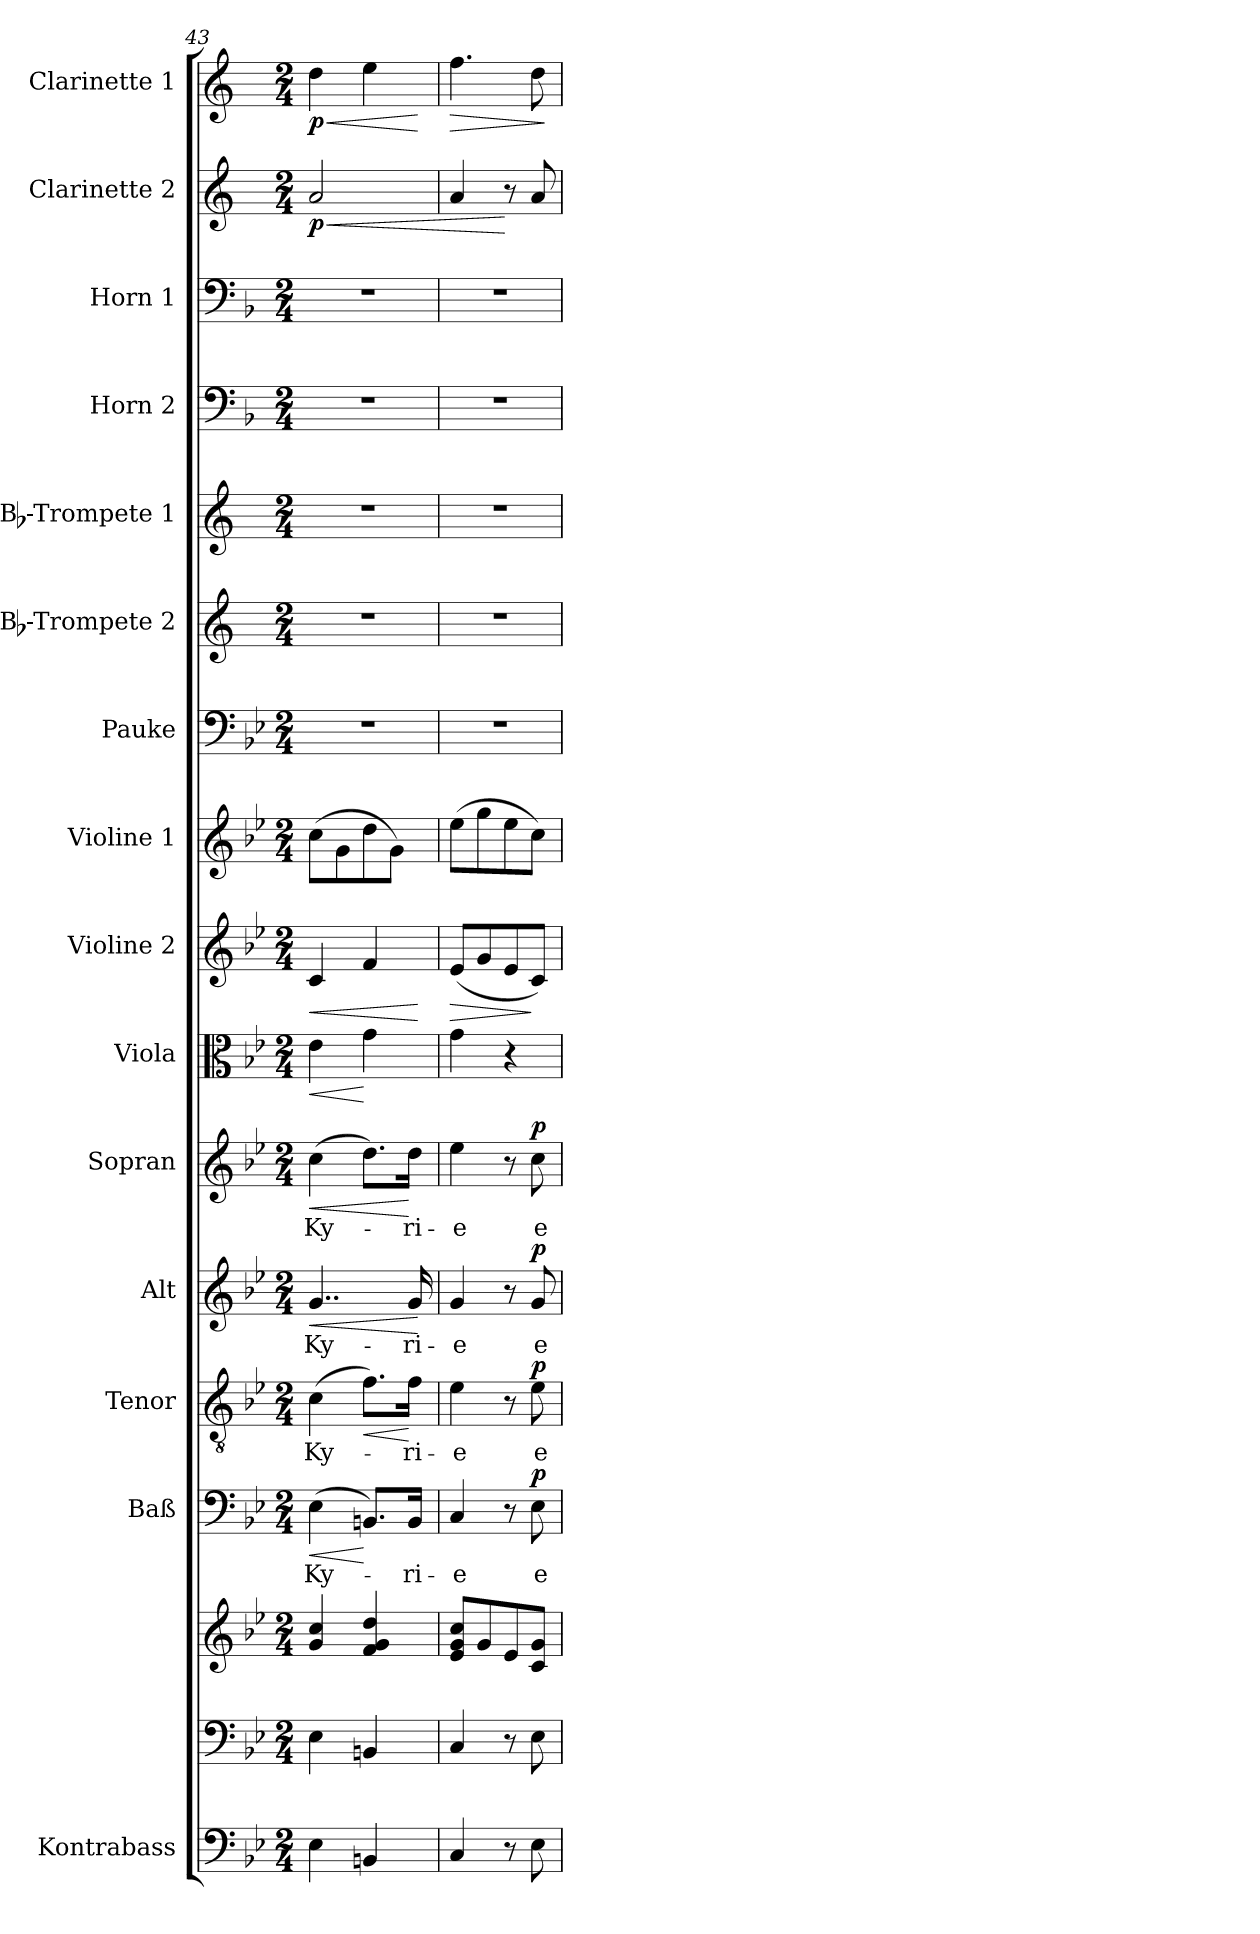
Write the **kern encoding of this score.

**kern	**kern	**kern	**kern	**text	**dynam	**kern	**text	**dynam	**kern	**text	**dynam	**kern	**text	**dynam	**kern	**dynam	**kern	**dynam	**kern	**kern	**kern	**kern	**kern	**kern	**kern	**dynam	**kern	**dynam
*part16	*part15	*part15	*part14	*part14	*part14	*part13	*part13	*part13	*part12	*part12	*part12	*part11	*part11	*part11	*part10	*part10	*part9	*part9	*part8	*part7	*part6	*part5	*part4	*part3	*part2	*part2	*part1	*part1
*staff17	*staff16	*staff15	*staff14	*staff14	*staff14	*staff13	*staff13	*staff13	*staff12	*staff12	*staff12	*staff11	*staff11	*staff11	*staff10	*staff10	*staff9	*staff9	*staff8	*staff7	*staff6	*staff5	*staff4	*staff3	*staff2	*staff2	*staff1	*staff1
*I"Kontrabass	*	*	*I"Baß	*	*	*I"Tenor	*	*	*I"Alt	*	*	*I"Sopran	*	*	*I"Viola	*	*I"Violine 2	*	*I"Violine 1	*I"Pauke	*I"Bb-Trompete 2	*I"Bb-Trompete 1	*I"Horn 2	*I"Horn 1	*I"Clarinette 2	*	*I"Clarinette 1	*
*I'Kb.	*	*	*I'Baß	*	*	*I'Ten	*	*	*I'Alt	*	*	*I'Sop	*	*	*I'Vla.	*	*I'Vln. 2	*	*I'Vln. 1	*I'Pk.	*I'Bb Trp. 2	*I'Bb Trp. 1	*I'Hrn. 2	*I'Hrn. 1	*I'Cl. 2	*	*I'Cl. 1	*
*clefF4	*clefF4	*clefG2	*clefF4	*	*	*clefGv2	*	*	*clefG2	*	*	*clefG2	*	*	*clefC3	*	*clefG2	*	*clefG2	*clefF4	*clefG2	*clefG2	*clefF4	*clefF4	*clefG2	*	*clefG2	*
*ITrd7c12	*	*	*	*	*	*	*	*	*	*	*	*	*	*	*	*	*	*	*	*	*ITrd1c2	*ITrd1c2	*ITrd4c7	*ITrd4c7	*ITrd1c2	*	*ITrd1c2	*
*k[b-e-]	*k[b-e-]	*k[b-e-]	*k[b-e-]	*	*	*k[b-e-]	*	*	*k[b-e-]	*	*	*k[b-e-]	*	*	*k[b-e-]	*	*k[b-e-]	*	*k[b-e-]	*k[b-e-]	*k[b-e-]	*k[b-e-]	*k[b-e-]	*k[b-e-]	*k[b-e-]	*	*k[b-e-]	*
*B-:	*B-:	*B-:	*B-:	*	*	*B-:	*	*	*B-:	*	*	*B-:	*	*	*B-:	*	*B-:	*	*B-:	*B-:	*B-:	*B-:	*B-:	*B-:	*B-:	*	*B-:	*
*M2/4	*M2/4	*M2/4	*M2/4	*	*	*M2/4	*	*	*M2/4	*	*	*M2/4	*	*	*M2/4	*	*M2/4	*	*M2/4	*M2/4	*M2/4	*M2/4	*M2/4	*M2/4	*M2/4	*	*M2/4	*
=43	=43	=43	=43	=43	=43	=43	=43	=43	=43	=43	=43	=43	=43	=43	=43	=43	=43	=43	=43	=43	=43	=43	=43	=43	=43	=43	=43	=43
!	!	!	!	!LO:LY:b	!LO:HP:b	!	!LO:LY:b	!	!	!LO:LY:b	!LO:HP:b	!	!LO:LY:b	!LO:HP:b	!	!LO:HP:b	!	!LO:HP:b	!	!	!	!	!	!	!	!LO:HP:b	!	!LO:HP:b
!	!	!	!	!	!	!	!	!	!	!	!	!	!	!	!	!	!	!	!	!	!	!	!	!	!	!LO:DY:n=1:b	!	!LO:DY:n=1:b
4EE-\	4E-\	4g/ 4cc/	(>4E-\	Ky-	<	(>4c\	Ky-	.	4..g/	Ky-	<	(>4cc\	Ky-	<	4e-\	<	4c/	<	(>8cc\L	2r	2r	2r	2r	2r	2g/	< p	4cc\	< p
.	.	.	.	.	.	.	.	.	.	.	.	.	.	.	.	.	.	.	8g\	.	.	.	.	.	.	.	.	.
!	!	!	!	!	!	!	!	!LO:HP:b	!	!	!	!	!	!	!	!	!	!	!	!	!	!	!	!	!	!	!	!
4BBBn/	4BBn/	4f/ 4g/ 4dd/	8.BBn/L)	.	[	8.f\L)	.	<	.	.	.	8.dd\L)	.	.	4g\	[	4f/	.	8dd\	.	.	.	.	.	.	.	4dd\	.
.	.	.	.	.	.	.	.	.	.	.	.	.	.	.	.	.	.	.	8g\J)	.	.	.	.	.	.	.	.	.
!	!	!	!	!LO:LY:b	!	!	!LO:LY:b	!	!	!LO:LY:b	!	!	!LO:LY:b	!	!	!	!	!	!	!	!	!	!	!	!	!	!	!
.	.	.	16BB/Jk	-ri-	.	16f\Jk	-ri-	[	16g/	-ri-	.	16dd\Jk	-ri-	[	.	.	.	.	.	.	.	.	.	.	.	.	.	.
.	.	.	.	.	.	.	.	.	.	.	[	.	.	.	.	.	.	[	.	.	.	.	.	.	.	.	.	[
=44	=44	=44	=44	=44	=44	=44	=44	=44	=44	=44	=44	=44	=44	=44	=44	=44	=44	=44	=44	=44	=44	=44	=44	=44	=44	=44	=44	=44
!	!	!	!	!LO:LY:b	!	!	!LO:LY:b	!	!	!LO:LY:b	!	!	!LO:LY:b	!	!	!	!	!LO:HP:b	!	!	!	!	!	!	!	!	!	!LO:HP:b
4CC/	4C/	8e-/ 8g/ 8cc/L	4C/	-e	.	4e-\	-e	.	4g/	-e	.	4ee-\	-e	.	4g\	.	(<8e-/L	>	(>8ee-\L	2r	2r	2r	2r	2r	4g/	.	4.ee-\	>
.	.	8g/	.	.	.	.	.	.	.	.	.	.	.	.	.	.	8g/	.	8gg\	.	.	.	.	.	.	.	.	.
8r	8r	8e-/	8r	.	.	8r	.	.	8r	.	.	8r	.	.	4r	.	8e-/	.	8ee-\	.	.	.	.	.	8r	[	.	.
!	!	!	!	!LO:LY:b	!LO:DY:a	!	!LO:LY:b	!LO:DY:a	!	!LO:LY:b	!LO:DY:a	!	!LO:LY:b	!LO:DY:a	!	!	!	!	!	!	!	!	!	!	!	!	!	!
8EE-\	8E-\	8c/ 8g/J	8E-\	e-	p	8e-\	e-	p	8g/	e-	p	8cc\	e-	p	.	.	8c/J)	]	8cc\J)	.	.	.	.	.	8g/	.	8cc\	.
.	.	.	.	.	.	.	.	.	.	.	.	.	.	.	.	.	.	.	.	.	.	.	.	.	.	.	.	]
=	=	=	=	=	=	=	=	=	=	=	=	=	=	=	=	=	=	=	=	=	=	=	=	=	=	=	=	=
*-	*-	*-	*-	*-	*-	*-	*-	*-	*-	*-	*-	*-	*-	*-	*-	*-	*-	*-	*-	*-	*-	*-	*-	*-	*-	*-	*-	*-
